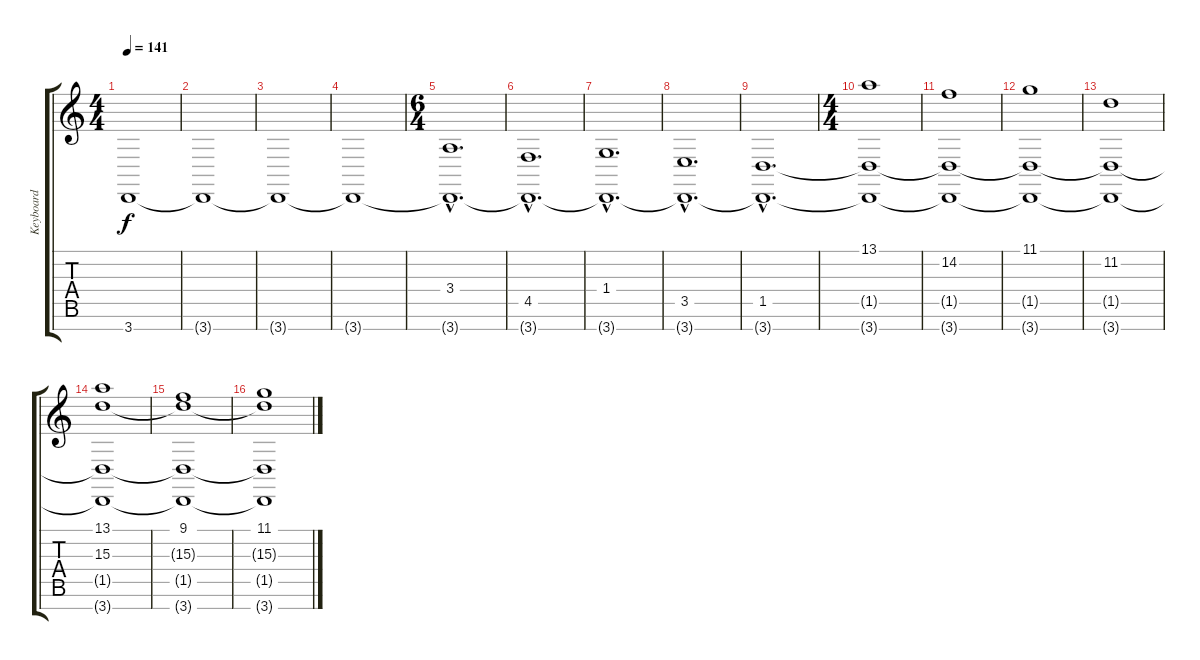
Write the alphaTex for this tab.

\track ("Keyboard" "Keyboard") {instrument stringensemble1}
\staff {score tabs}
\tuning (Ab4 Eb4 B3 Gb3 Db3 Ab2 B1) {hide}
\ts (4 4)
\tempo 141
\clef g2
\ks c
3.7.1{dy f instrument stringensemble1} |
3.7{t}.1 |
3.7{t}.1 |
3.7{t}.1 |
\ts (6 4)
(3.4{hac} 3.7{hac t}).1{d instrument stringensemble2} |
(4.5{hac} 3.7{hac t}).1{d} |
(1.4{hac} 3.7{hac t}).1{d} |
(3.5{hac} 3.7{hac t}).1{d} |
(1.5{hac} 3.7{hac t}).1{d} |
\ts (4 4)
(13.1 1.5{t} 3.7{t}).1{instrument stringensemble1} |
(14.2 1.5{t} 3.7{t}).1 |
(11.1 1.5{t} 3.7{t}).1 |
(11.2 1.5{t} 3.7{t}).1 |
(13.1 15.3 1.5{t} 3.7{t}).1 |
(9.1 15.3{t} 1.5{t} 3.7{t}).1 |
(11.1 15.3{t} 1.5{t} 3.7{t}).1
